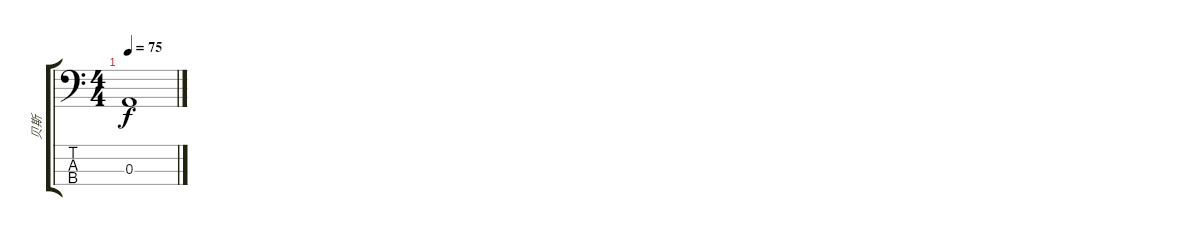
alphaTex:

\track ("贝斯" "贝斯") {instrument electricbasspick}
\staff {score tabs}
\tuning (G2 D2 A1 E1) {hide}
\ts (4 4)
\tempo 75
\clef f4
\ks c
0.3{t}.1{dy f}
